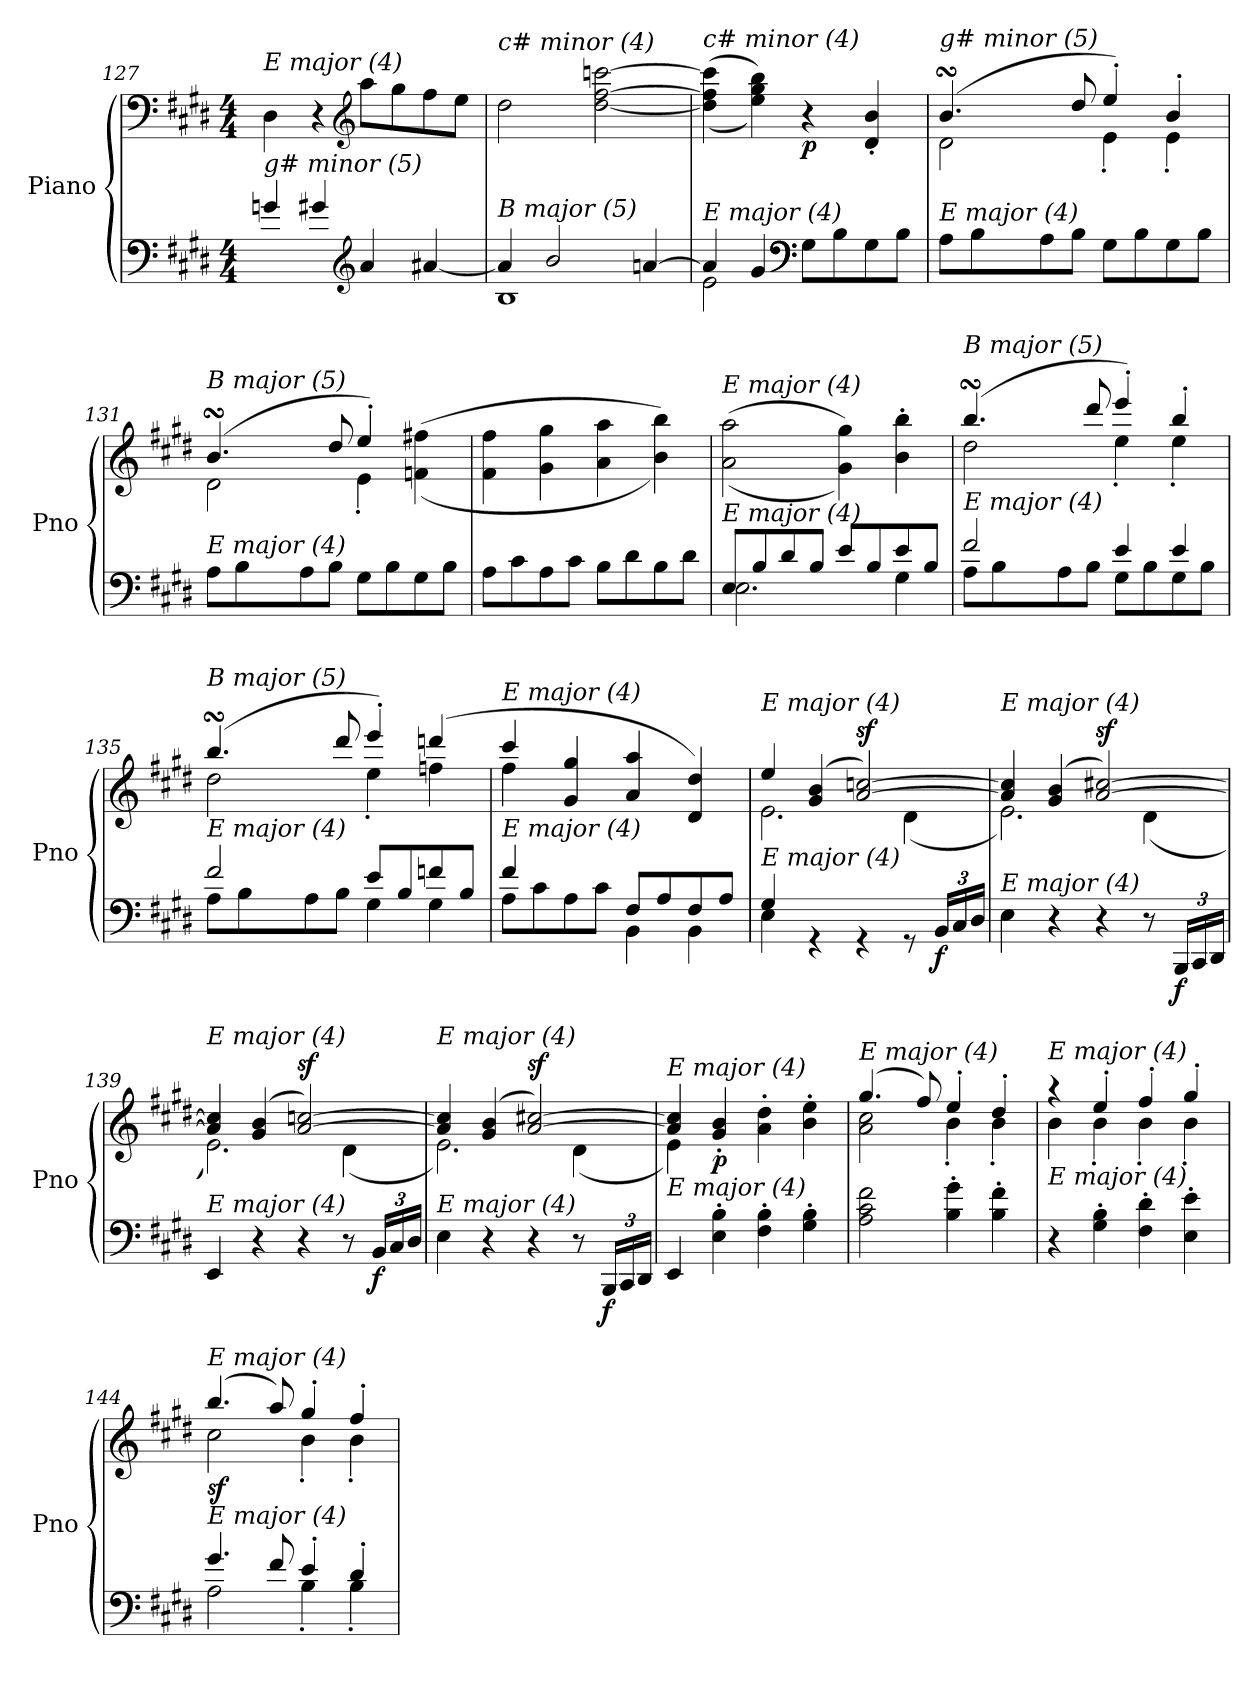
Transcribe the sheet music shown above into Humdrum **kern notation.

**kern	**kern	**dynam
*part1	*part1	*part1
*staff2	*staff1	*staff1/2
*I"Piano	*	*
*I'Pno	*	*
*clefF4	*clefF4	*
*k[f#c#g#d#]	*k[f#c#g#d#]	*
*M4/4	*M4/4	*
=127	=127	=127
!	!LO:TX:i:t=E major (4)	!
!LO:TX:i:t=g# minor (5)	!	!
4gni/	4D#\	.
4g#/	4r	.
*clefG2	*clefG2	*
4a/	8aa\L	.
.	8gg#\	.
[4a#X/	8ff#\	.
.	8ee\J	.
=128	=128	=128
*^	*	*
!	!	!LO:TX:i:t=c# minor (4)	!
!LO:TX:i:t=B major (5)	!	!	!
4a#/]	1B	2dd#\	.
2b/	.	.	.
.	.	[2dd#\ [2ff#\ [2cccn\	.
[4an/	.	.	.
!!LO:LB:g=z
=129	=129	=129	=129
*	*	*^	*
!	!	!LO:TX:i:t=c# minor (4)	!	!
!LO:TX:i:t=E major (4)	!	!	!	!
4a/]	2e\	((4dd#\] 4ff#\] 4ccc\]	2ryy	.
4g#/	.	4ee\ 4gg#\ 4bb\))	.	.
*clefF4	*	*	*	*
!	!	!	!	!LO:DY:b
8G#\L	2ryy	4r	2ryy	p
8B\	.	.	.	.
8G#\	.	4d#/' 4b/'	.	.
8B\J	.	.	.	.
=130	=130	=130	=130	=130
*	*	*	*^	*
!	!	!LO:TX:i:t=g# minor (5)	!	!	!
!LO:TX:i:t=E major (4)	!	!	!	!	!
8ryy	8A\L	(4.bsSSS/	2d#\	8ryy	.
*	*	*	*	*Xtuplet	*
4ryy	8B\	.	.	24cc#!yy	.
.	.	.	.	24b!yy	.
.	.	.	.	24a#X!yy	.
.	8A\	.	.	8b!yy	.
2ryy	8B\J	8dd#/	.	2ryy	.
.	8G#\L	4ee'/)	4e'\	.	.
.	8B\	.	.	.	.
.	8G#\	4b'/	4e'\	.	.
8ryy	8B\J	.	.	8ryy	.
=131	=131	=131	=131	=131	=131
*	*^	*	*	*	*
!	!	!	!LO:TX:i:t=B major (5)	!	!	!
!LO:TX:i:t=E major (4)	!	!	!	!	!	!
2.ryy	8ryy	8A\L	(4.bsSSS/	2d#\	8ryy	.
.	4ryy	8B\	.	.	24cc#!yy	.
.	.	.	.	.	24b!yy	.
.	.	.	.	.	24a#X!yy	.
.	.	8A\	.	.	8b!yy	.
.	2ryy	8B\J	8dd#/	.	2ryy	.
.	.	8G#\L	4ee'/)	4e'\	.	.
.	.	8B\	.	.	.	.
4ryy	.	8G#\	((>4fni\ 4ff#Xi\	4ryy	.	.
.	8ryy	8B\J	.	.	8ryy	.
=132	=132	=132	=132	=132	=132	=132
!	!	!	!LO:TX:i:t=E major (4)	!	!	!
!LO:TX:i:t=E major (4)	!	!	!	!	!	!
*v	*v	*v	*	*	*	*
*	*v	*v	*v	*
8A\L	4f#\ 4ff#\	.
8c#\	.	.
8A\	4g#\ 4gg#\	.
8c#\J	.	.
8B\L	4a\ 4aa\	.
8d#\	.	.
8B\	4b\ 4bb\))	.
8d#\J	.	.
=133	=133	=133
*^	*	*
!	!	!LO:TX:i:t=E major (4)	!
!LO:TX:i:t=E major (4)	!	!	!
8E/L	2.E\	((2a\ 2aa\	.
8B/	.	.	.
8d#/	.	.	.
8B/J	.	.	.
8e/L	.	4g#\ 4gg#\))	.
8B/	.	.	.
8e/	4G#\	4b\' 4bb\'	.
8B/J	.	.	.
!!LO:PB:g=z
=134	=134	=134	=134
*	*^	*^	*
*	*	*	*	*^	*
!	!	!	!LO:TX:i:t=B major (5)	!	!	!
!LO:TX:i:t=E major (4)	!	!	!	!	!	!
8ryy	2f#/	8A\L	(4.bbsSSS/	2dd#\	8ryy	.
4ryy	.	8B\	.	.	24ccc#!yy	.
.	.	.	.	.	24bb!yy	.
.	.	.	.	.	24aa#X!yy	.
.	.	8A\	.	.	8bb!yy	.
2ryy	.	8B\J	8ddd#/	.	2ryy	.
.	4e/	8G#\L	4eee'/)	4ee'\	.	.
.	.	8B\	.	.	.	.
.	4e/	8G#\	4bb'/	4ee'\	.	.
8ryy	.	8B\J	.	.	8ryy	.
=135	=135	=135	=135	=135	=135	=135
!	!	!	!LO:TX:i:t=B major (5)	!	!	!
!LO:TX:i:t=E major (4)	!	!	!	!	!	!
8ryy	2f#/	8A\L	(4.bbsSSS/	2dd#\	8ryy	.
4ryy	.	8B\	.	.	24ccc#!yy	.
.	.	.	.	.	24bb!yy	.
.	.	.	.	.	24aa#X!yy	.
.	.	8A\	.	.	8bb!yy	.
2ryy	.	8B\J	8ddd#/	.	2ryy	.
.	8e/L	4G#\	4eee'/)	4ee'\	.	.
.	8B/	.	.	.	.	.
.	8fni/	4G#\	(4dddn/	4ffni\	.	.
8ryy	8B/J	.	.	.	8ryy	.
=136	=136	=136	=136	=136	=136	=136
!	!	!	!LO:TX:i:t=E major (4)	!	!	!
!LO:TX:i:t=E major (4)	!	!	!	!	!	!
*	*	*	*	*v	*v	*
4ryy	4f#/	8A\L	4ccc#/	4ff#\	.
.	.	8c#\	.	.	.
2.ryy	4ryy	8A\	4g#/ 4gg#/	2.ryy	.
.	.	8c#\J	.	.	.
.	8F#/L	4BB\	4a/ 4aa/	.	.
.	8A/	.	.	.	.
.	8F#/	4BB\	4d#/ 4dd#/)	.	.
.	8A/J	.	.	.	.
*	*v	*v	*	*	*
=137	=137	=137	=137	=137
*	*	*	*^	*
!	!	!LO:TX:i:t=E major (4)	!	!	!
!LO:TX:i:t=E major (4)	!	!	!	!	!
4G#/	4E\	4ee/	2.e\	4ryy	.
4rGG	2.ryy	(>4g#/ 4b/	.	2.ryy	.
!	!	!	!	!	!LO:DY:a
4rGG	.	[2a/ [2ccn/)	.	.	sf
8rGG	.	.	(4d#\	.	.
*Xbrackettup	*	*	*	*	*
!	!	!	!	!	!LO:DY:b=2
24BB/LL	.	.	.	.	f
24C#/	.	.	.	.	.
24D#/JJ	.	.	.	.	.
*v	*v	*	*	*	*
*	*	*v	*v	*
=138	=138	=138	=138
!	!LO:TX:i:t=E major (4)	!	!
!LO:TX:i:t=E major (4)	!	!	!
4E\	4a/] 4cc/]	2.e\)	.
4r	(>4g#/ 4b/	.	.
!	!	!	!LO:DY:a
4r	[2a/ [2cc#X/)	.	sf
8r	.	(4d#\	.
!	!	!	!LO:DY:b=2
24BBB/LL	.	.	f
24CC#/	.	.	.
24DD#/JJ	.	.	.
!!LO:LB:g=z	!!
=139	=139	=139	=139
!	!LO:TX:i:t=E major (4)	!	!
!LO:TX:i:t=E major (4)	!	!	!
4EE/	4a/] 4cc#/]	2.e\)	.
4r	(>4g#/ 4b/	.	.
!	!	!	!LO:DY:a
4r	[2a/ [2ccn/)	.	sf
8r	.	(4d#\	.
!	!	!	!LO:DY:b=2
24BB/LL	.	.	f
24C#/	.	.	.
24D#/JJ	.	.	.
=140	=140	=140	=140
!	!LO:TX:i:t=E major (4)	!	!
!LO:TX:i:t=E major (4)	!	!	!
4E\	4a/] 4cc/]	2.e\)	.
4r	(>4g#/ 4b/	.	.
!	!	!	!LO:DY:a
4r	[2a/ [2cc#X/)	.	sf
8r	.	(4d#\	.
!	!	!	!LO:DY:b=2
24BBB/LL	.	.	f
24CC#/	.	.	.
24DD#/JJ	.	.	.
=141	=141	=141	=141
*^	*	*	*
!	!	!LO:TX:i:t=E major (4)	!	!
!LO:TX:i:t=E major (4)	!	!	!	!
4ryy	4EE/	4a/] 4cc#/]	4e\)	.
!	!	!	!	!LO:DY:b
2.ryy	4E\' 4B\'	4g#/' 4b/'	2.ryy	p
.	4F#\' 4B\'	4a\' 4dd#\'	.	.
.	4G#\' 4B\'	4b\' 4ee\'	.	.
=142	=142	=142	=142	=142
!	!	!LO:TX:i:t=E major (4)	!	!
!LO:TX:i:t=E major (4)	!	!	!	!
*v	*v	*	*	*
2A\ 2c#\ 2f#\	(4.gg#/	2a\ 2cc#\	.
.	8ff#/)	.	.
4B\' 4g#\'	4ee'/	4b'\	.
4B\' 4f#\'	4dd#'/	4b'\	.
=143	=143	=143	=143
!	!LO:TX:i:t=E major (4)	!	!
!LO:TX:i:t=E major (4)	!	!	!
!	!	!	!LO:DY:b
4r	4r	4b\	other-dynamics
4G#\' 4B\'	4ee'/	4b'\	.
4F#\' 4d#\'	4ff#'/	4b'\	.
4E\' 4e\'	4gg#'/	4b'\	.
=144	=144	=144	=144
*^	*	*	*
!	!	!LO:TX:i:t=E major (4)	!	!
!LO:TX:i:t=E major (4)	!	!	!	!
!	!	!	!	!LO:DY:b
4.g#/	2A\	(4.bb/	2cc#\	sf
8f#/	.	8aa/)	.	.
4e'/	4B'\	4gg#'/	4b'\	.
4d#'/	4B'\	4ff#'/	4b'\	.
*v	*v	*	*	*
*	*v	*v	*
=	=	=
*-	*-	*-
